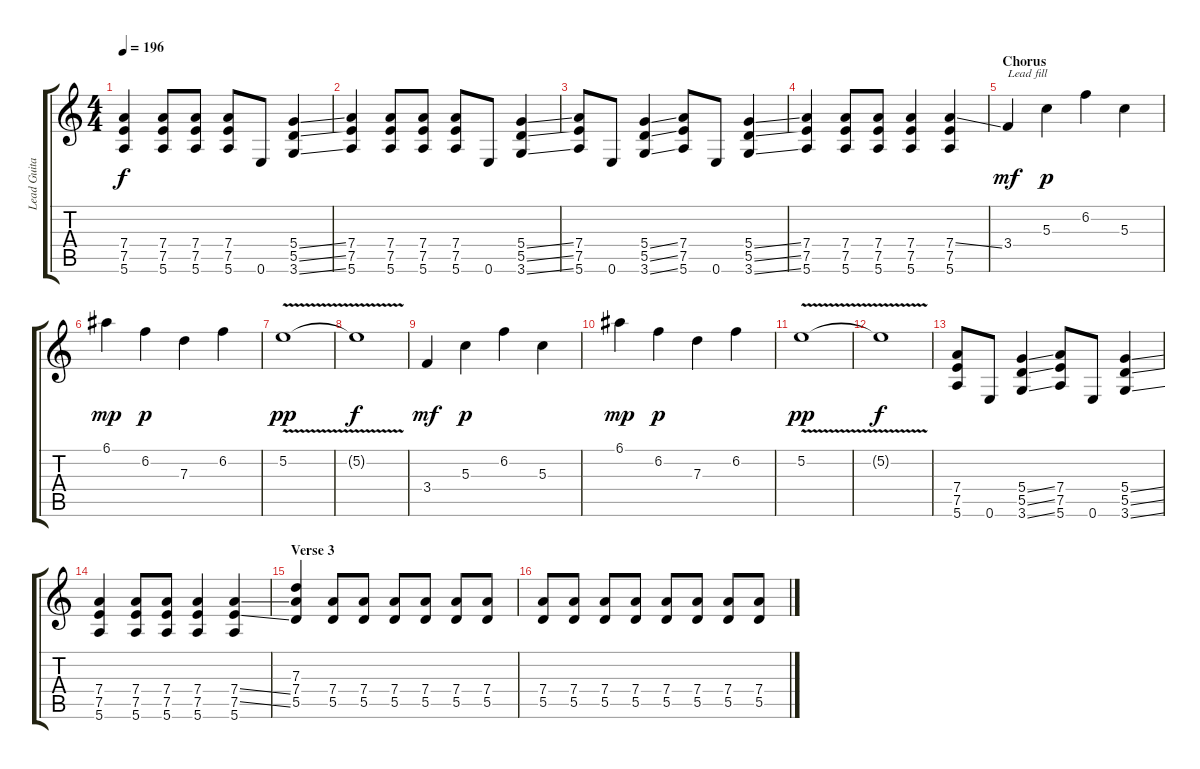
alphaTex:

\track ("Lead Guitar" "Lead Guita") {instrument distortionguitar}
\staff {score tabs}
\tuning (E4 B3 G3 D3 A2 E2) {hide}
\ts (4 4)
\tempo 196
\clef g2
\ks c
(7.4 7.5 5.6).4{dy f} (7.4 7.5 5.6).8 (7.4 7.5 5.6).8 (7.4 7.5 5.6).8 0.6.8 (5.4{ss} 5.5{ss} 3.6{ss}).4 |
(7.4 7.5 5.6).4 (7.4 7.5 5.6).8 (7.4 7.5 5.6).8 (7.4 7.5 5.6).8 0.6.8 (5.4{ss} 5.5{ss} 3.6{ss}).4 |
(7.4 7.5 5.6).8 0.6.8 (5.4{ss} 5.5{ss} 3.6{ss}).4 (7.4 7.5 5.6).8 0.6.8 (5.4{ss} 5.5{ss} 3.6{ss}).4 |
(7.4 7.5 5.6).4 (7.4 7.5 5.6).8 (7.4 7.5 5.6).8 (7.4 7.5 5.6).4 (7.4{ss} 7.5 5.6).4 |
\section ("" "Chorus")
3.4.4{txt "Lead fill" dy mf} 5.3.4{dy p} 6.2.4 5.3.4 |
6.1.4{dy mp} 6.2.4{dy p} 7.3.4 6.2.4 |
5.2{v}.1{dy pp} |
5.2{t}.1{dy f} |
3.4.4{dy mf} 5.3.4{dy p} 6.2.4 5.3.4 |
6.1.4{dy mp} 6.2.4{dy p} 7.3.4 6.2.4 |
5.2{v}.1{dy pp} |
5.2{t}.1{dy f} |
(7.4 7.5 5.6).8 0.6.8 (5.4{ss} 5.5{ss} 3.6{ss}).4 (7.4 7.5 5.6).8 0.6.8 (5.4{ss} 5.5{ss} 3.6{ss}).4 |
(7.4 7.5 5.6).4 (7.4 7.5 5.6).8 (7.4 7.5 5.6).8 (7.4 7.5 5.6).4 (7.4{ss} 7.5{ss} 5.6).4 |
\section ("" "Verse 3")
(7.3 7.4 5.5).4 (7.4 5.5).8 (7.4 5.5).8 (7.4 5.5).8 (7.4 5.5).8 (7.4 5.5).8 (7.4 5.5).8 |
(7.4 5.5).8 (7.4 5.5).8 (7.4 5.5).8 (7.4 5.5).8 (7.4 5.5).8 (7.4 5.5).8 (7.4 5.5).8 (7.4 5.5).8
